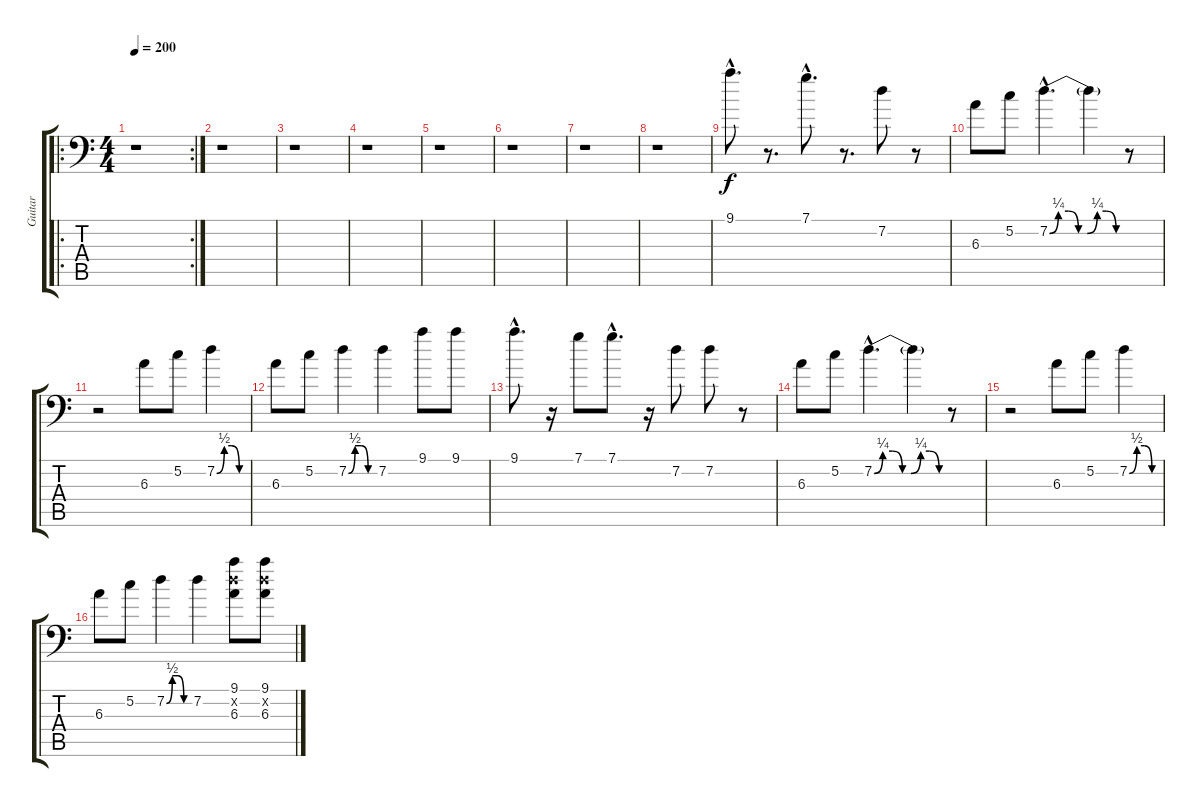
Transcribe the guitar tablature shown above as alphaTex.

\track ("Guitar" "Guitar") {instrument distortionguitar}
\staff {score tabs}
\tuning (C4 G3 Eb3 Bb2 F2 Bb1) {hide}
\ro
\rc 2
\ts (4 4)
\tempo 200
\clef f4
\ks c
r.1{dy f instrument distortionguitar} |
r.1 |
r.1 |
r.1 |
r.1 |
r.1 |
r.1 |
r.1 |
9.1{hac}.8{d instrument electricguitarclean} r.8{d} 7.1{hac}.8{d} r.8{d} 7.2.8 r.8 |
6.3.8 5.2.8 7.2{be (custom 0 0 7 1 15 1 23 0 30 0 38 1 45 1 53 0 60 0) hac}.4{d} 7.2{t}.4 r.8 |
r.2 6.3.8 5.2.8 7.2{be (custom 0 0 15 2 30 2 45 0 60 0)}.4 |
6.3.8 5.2.8 7.2{be (custom 0 0 15 2 30 2 45 0 60 0)}.4 7.2.4 9.1.8 9.1.8 |
9.1{hac}.8{d} r.16 7.1.8 7.1{hac}.8{d} r.16 7.2.8 7.2.8 r.8 |
6.3.8 5.2.8 7.2{be (custom 0 0 7 1 15 1 23 0 30 0 38 1 45 1 53 0 60 0) hac}.4{d} 7.2{t}.4 r.8 |
r.2 6.3.8 5.2.8 7.2{be (custom 0 0 15 2 30 2 45 0 60 0)}.4 |
6.3.8 5.2.8 7.2{be (custom 0 0 15 2 30 2 45 0 60 0)}.4 7.2.4 (9.1 7.2{x} 6.3).8 (9.1 7.2{x} 6.3).8
